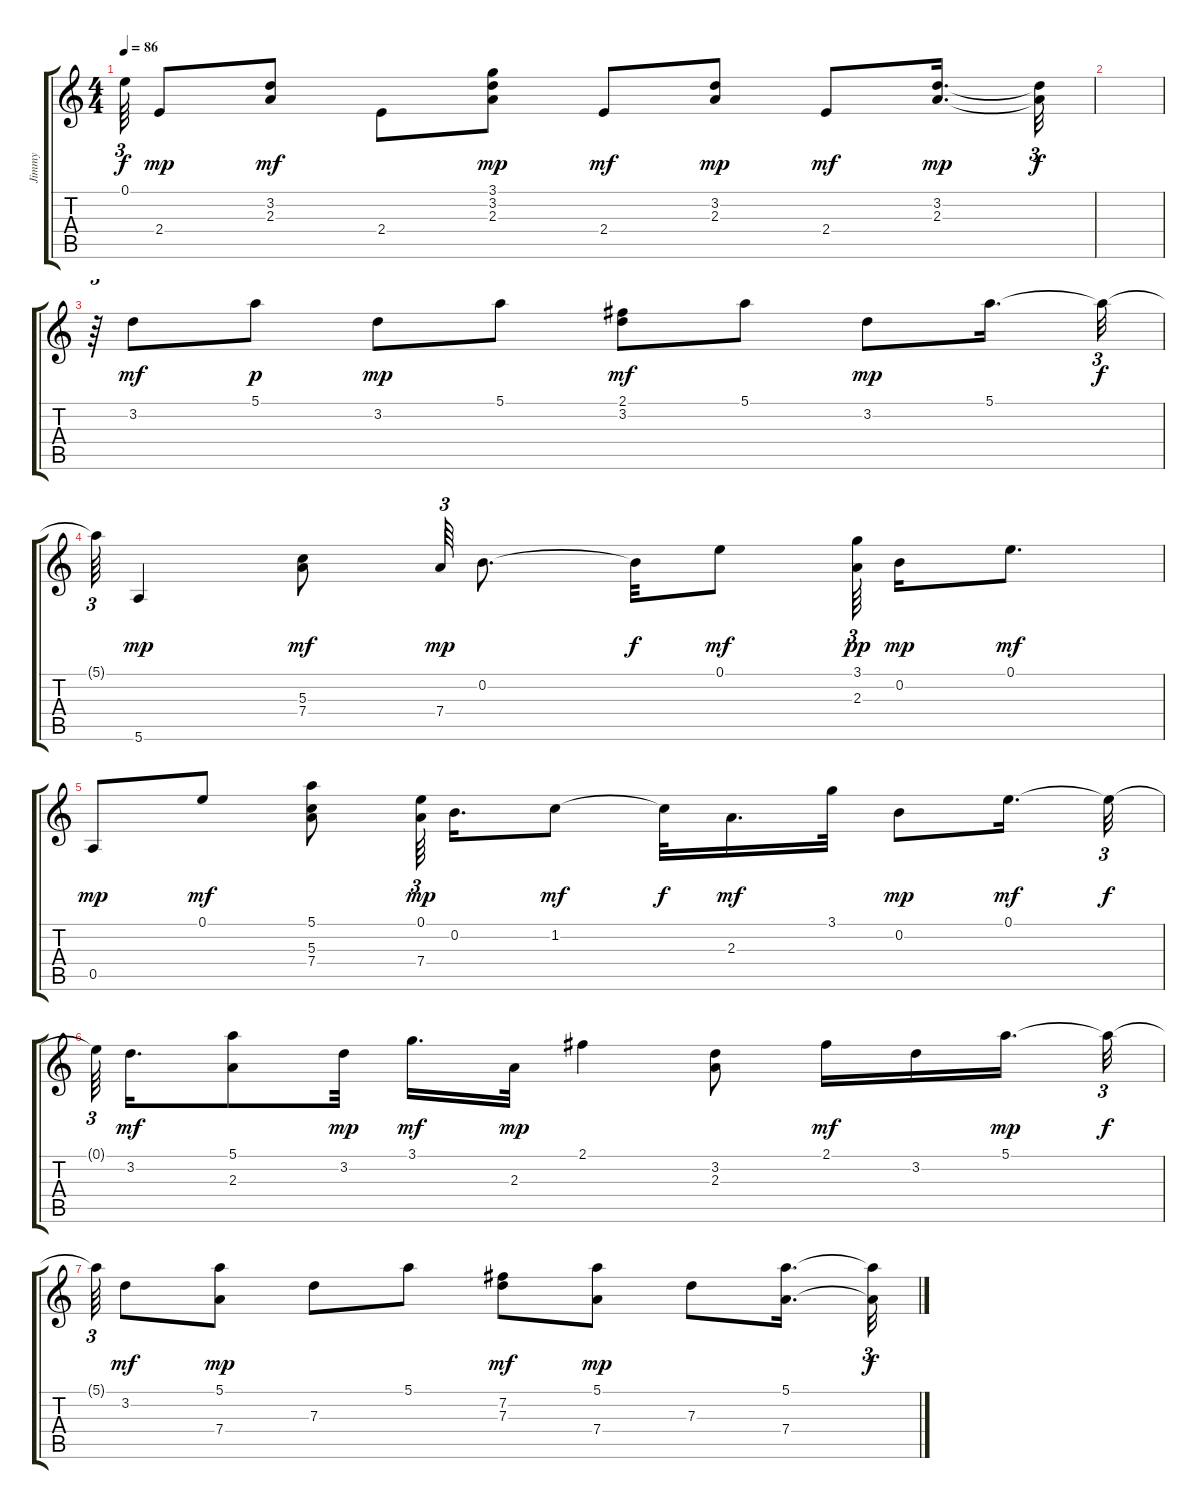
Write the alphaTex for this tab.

\track ("Jimmy" "Jimmy") {instrument acousticguitarsteel}
\staff {score tabs}
\tuning (E4 B3 G3 D3 A2 E2) {hide}
\ts (4 4)
\tempo 86
\clef g2
\ks c
0.1{t}.64{tu (3 2) dy f} 2.4.8{dy mp} (3.2 2.3).8{dy mf} 2.4.8 (3.1 3.2 2.3).8{dy mp} 2.4.8{dy mf} (3.2 2.3).8{dy mp} 2.4.8{dy mf} (3.2 2.3).16{d dy mp} (3.2{t} 2.3{t}).32{tu (3 2) dy f} |
|
r.64{tu (3 2)} 3.2.8{dy mf} 5.1.8{dy p} 3.2.8{dy mp} 5.1.8 (2.1 3.2).8{dy mf} 5.1.8 3.2.8{dy mp} 5.1.16{d} 5.1{t}.32{tu (3 2) dy f} |
5.1{t}.64{tu (3 2)} 5.6.4{dy mp} (5.3 7.4).8{dy mf} 7.4.64{tu (3 2) dy mp} 0.2.8{d} 0.2{t}.32{dy f} 0.1.8{dy mf} (3.1 2.3).64{tu (3 2) dy pp} 0.2.16{dy mp} 0.1.8{d dy mf} |
0.5.8{dy mp} 0.1.8{dy mf} (5.1 5.3 7.4).8 (0.1 7.4).64{tu (3 2) dy mp beam splitsecondary} 0.2.16{d} 1.2.8{dy mf} 1.2{t}.32{dy f} 2.3.16{d dy mf} 3.1.32 0.2.8{dy mp} 0.1.16{d dy mf} 0.1{t}.32{tu (3 2) dy f} |
0.1{t}.64{tu (3 2) beam splitsecondary} 3.2.16{d dy mf} (5.1 2.3).8 3.2.32{dy mp} 3.1.16{d dy mf} 2.3.32{dy mp} 2.1.4 (3.2 2.3).8 2.1.16{dy mf} 3.2.16 5.1.16{d dy mp beam splitsecondary} 5.1{t}.32{tu (3 2) dy f} |
5.1{t}.64{tu (3 2)} 3.2.8{dy mf} (5.1 7.4).8{dy mp} 7.3.8 5.1.8 (7.2 7.3).8{dy mf} (5.1 7.4).8{dy mp} 7.3.8 (5.1 7.4).16{d} (5.1{t} 7.4{t}).32{tu (3 2) dy f}
